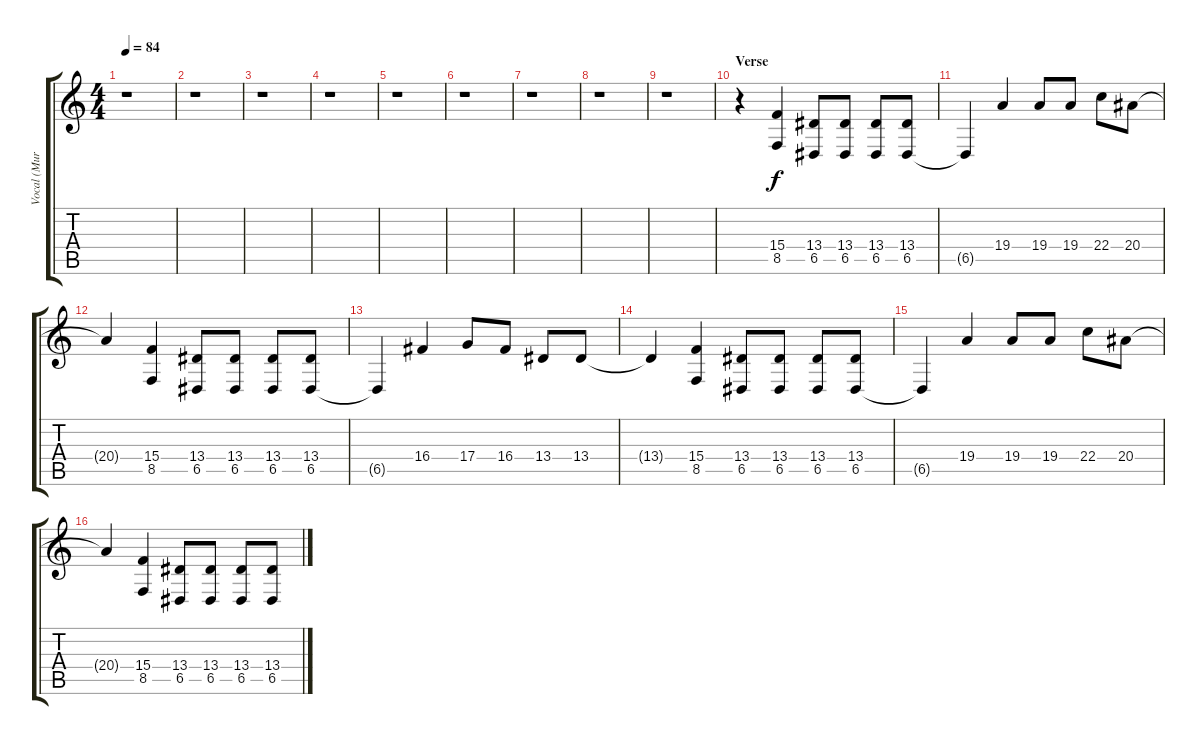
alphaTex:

\track ("Vocal (Murat)" "Vocal (Mur") {instrument lead2sawtooth}
\staff {score tabs}
\tuning (E4 B3 G3 D3 A2 E2) {hide}
\ts (4 4)
\tempo 84
\clef g2
\ks c
r.1{dy f} |
r.1 |
r.1 |
r.1 |
r.1 |
r.1 |
r.1 |
r.1 |
r.1 |
\section ("" "Verse")
r.4 (15.4 8.5).4 (13.4 6.5).8 (13.4 6.5).8 (13.4 6.5).8 (13.4 6.5).8 |
6.5{t}.4 19.4.4 19.4.8 19.4.8 22.4.8 20.4.8 |
20.4{t}.4 (15.4 8.5).4 (13.4 6.5).8 (13.4 6.5).8 (13.4 6.5).8 (13.4 6.5).8 |
6.5{t}.4 16.4.4 17.4.8 16.4.8 13.4.8 13.4.8 |
13.4{t}.4 (15.4 8.5).4 (13.4 6.5).8 (13.4 6.5).8 (13.4 6.5).8 (13.4 6.5).8 |
6.5{t}.4 19.4.4 19.4.8 19.4.8 22.4.8 20.4.8 |
20.4{t}.4 (15.4 8.5).4 (13.4 6.5).8 (13.4 6.5).8 (13.4 6.5).8 (13.4 6.5).8
